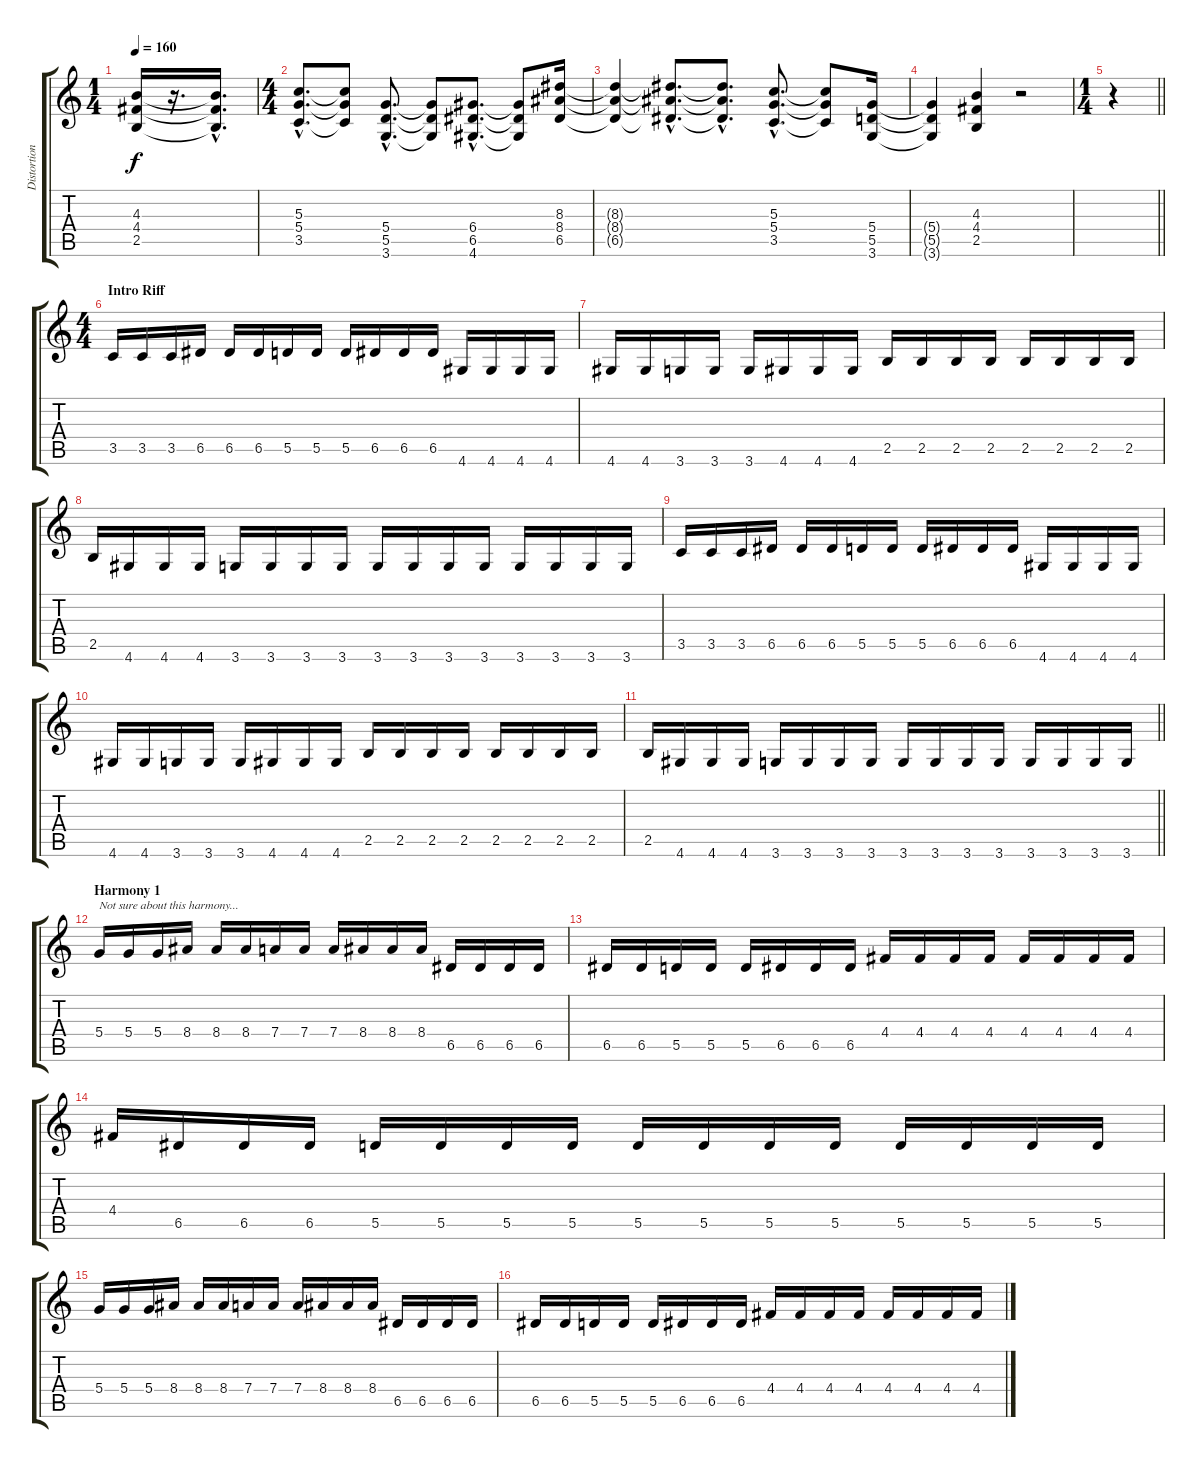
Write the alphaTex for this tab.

\track ("Distortion Guitar 2" "Distortion") {instrument distortionguitar}
\staff {score tabs}
\tuning (E4 B3 G3 D3 A2 E2) {hide}
\ts (1 4)
\tempo 160
\clef g2
\ks c
(4.3{t} 4.4{t} 2.5{t}).16{dy f} r.16{d} (4.3{hac t} 4.4{hac t} 2.5{hac t}).16{d} |
\ts (4 4)
(5.3{hac} 5.4{hac} 3.5{hac}).8{d} (5.3{t} 5.4{t} 3.5{t}).8 (5.4{hac} 5.5{hac} 3.6{hac}).8{d} (5.4{t} 5.5{t} 3.6{t}).8 (6.4{hac} 6.5{hac} 4.6{hac}).8{d} (6.4{t} 6.5{t} 4.6{t}).8 (8.3 8.4 6.5).16 |
(8.3{t} 8.4{t} 6.5{t}).4 (8.3{hac t} 8.4{hac t} 6.5{hac t}).8{d} (8.3{hac t} 8.4{hac t} 6.5{hac t}).8{d} (5.3{hac} 5.4{hac} 3.5{hac}).8{d} (5.3{t} 5.4{t} 3.5{t}).8 (5.4 5.5 3.6).16 |
(5.4{t} 5.5{t} 3.6{t}).4 (4.3 4.4 2.5).4 r.2 |
\ts (1 4)
\barLineRight lightlight
r.4 |
\ts (4 4)
\section ("" "Intro Riff")
3.5.16 3.5.16 3.5.16 6.5.16 6.5.16 6.5.16 5.5.16 5.5.16 5.5.16 6.5.16 6.5.16 6.5.16 4.6.16 4.6.16 4.6.16 4.6.16 |
4.6.16 4.6.16 3.6.16 3.6.16 3.6.16 4.6.16 4.6.16 4.6.16 2.5.16 2.5.16 2.5.16 2.5.16 2.5.16 2.5.16 2.5.16 2.5.16 |
2.5.16 4.6.16 4.6.16 4.6.16 3.6.16 3.6.16 3.6.16 3.6.16 3.6.16 3.6.16 3.6.16 3.6.16 3.6.16 3.6.16 3.6.16 3.6.16 |
3.5.16 3.5.16 3.5.16 6.5.16 6.5.16 6.5.16 5.5.16 5.5.16 5.5.16 6.5.16 6.5.16 6.5.16 4.6.16 4.6.16 4.6.16 4.6.16 |
4.6.16 4.6.16 3.6.16 3.6.16 3.6.16 4.6.16 4.6.16 4.6.16 2.5.16 2.5.16 2.5.16 2.5.16 2.5.16 2.5.16 2.5.16 2.5.16 |
\barLineRight lightlight
2.5.16 4.6.16 4.6.16 4.6.16 3.6.16 3.6.16 3.6.16 3.6.16 3.6.16 3.6.16 3.6.16 3.6.16 3.6.16 3.6.16 3.6.16 3.6.16 |
\section ("" "Harmony 1")
5.4.16{txt "Not sure about this harmony..."} 5.4.16 5.4.16 8.4.16 8.4.16 8.4.16 7.4.16 7.4.16 7.4.16 8.4.16 8.4.16 8.4.16 6.5.16 6.5.16 6.5.16 6.5.16 |
6.5.16 6.5.16 5.5.16 5.5.16 5.5.16 6.5.16 6.5.16 6.5.16 4.4.16 4.4.16 4.4.16 4.4.16 4.4.16 4.4.16 4.4.16 4.4.16 |
4.4.16 6.5.16 6.5.16 6.5.16 5.5.16 5.5.16 5.5.16 5.5.16 5.5.16 5.5.16 5.5.16 5.5.16 5.5.16 5.5.16 5.5.16 5.5.16 |
5.4.16 5.4.16 5.4.16 8.4.16 8.4.16 8.4.16 7.4.16 7.4.16 7.4.16 8.4.16 8.4.16 8.4.16 6.5.16 6.5.16 6.5.16 6.5.16 |
6.5.16 6.5.16 5.5.16 5.5.16 5.5.16 6.5.16 6.5.16 6.5.16 4.4.16 4.4.16 4.4.16 4.4.16 4.4.16 4.4.16 4.4.16 4.4.16
